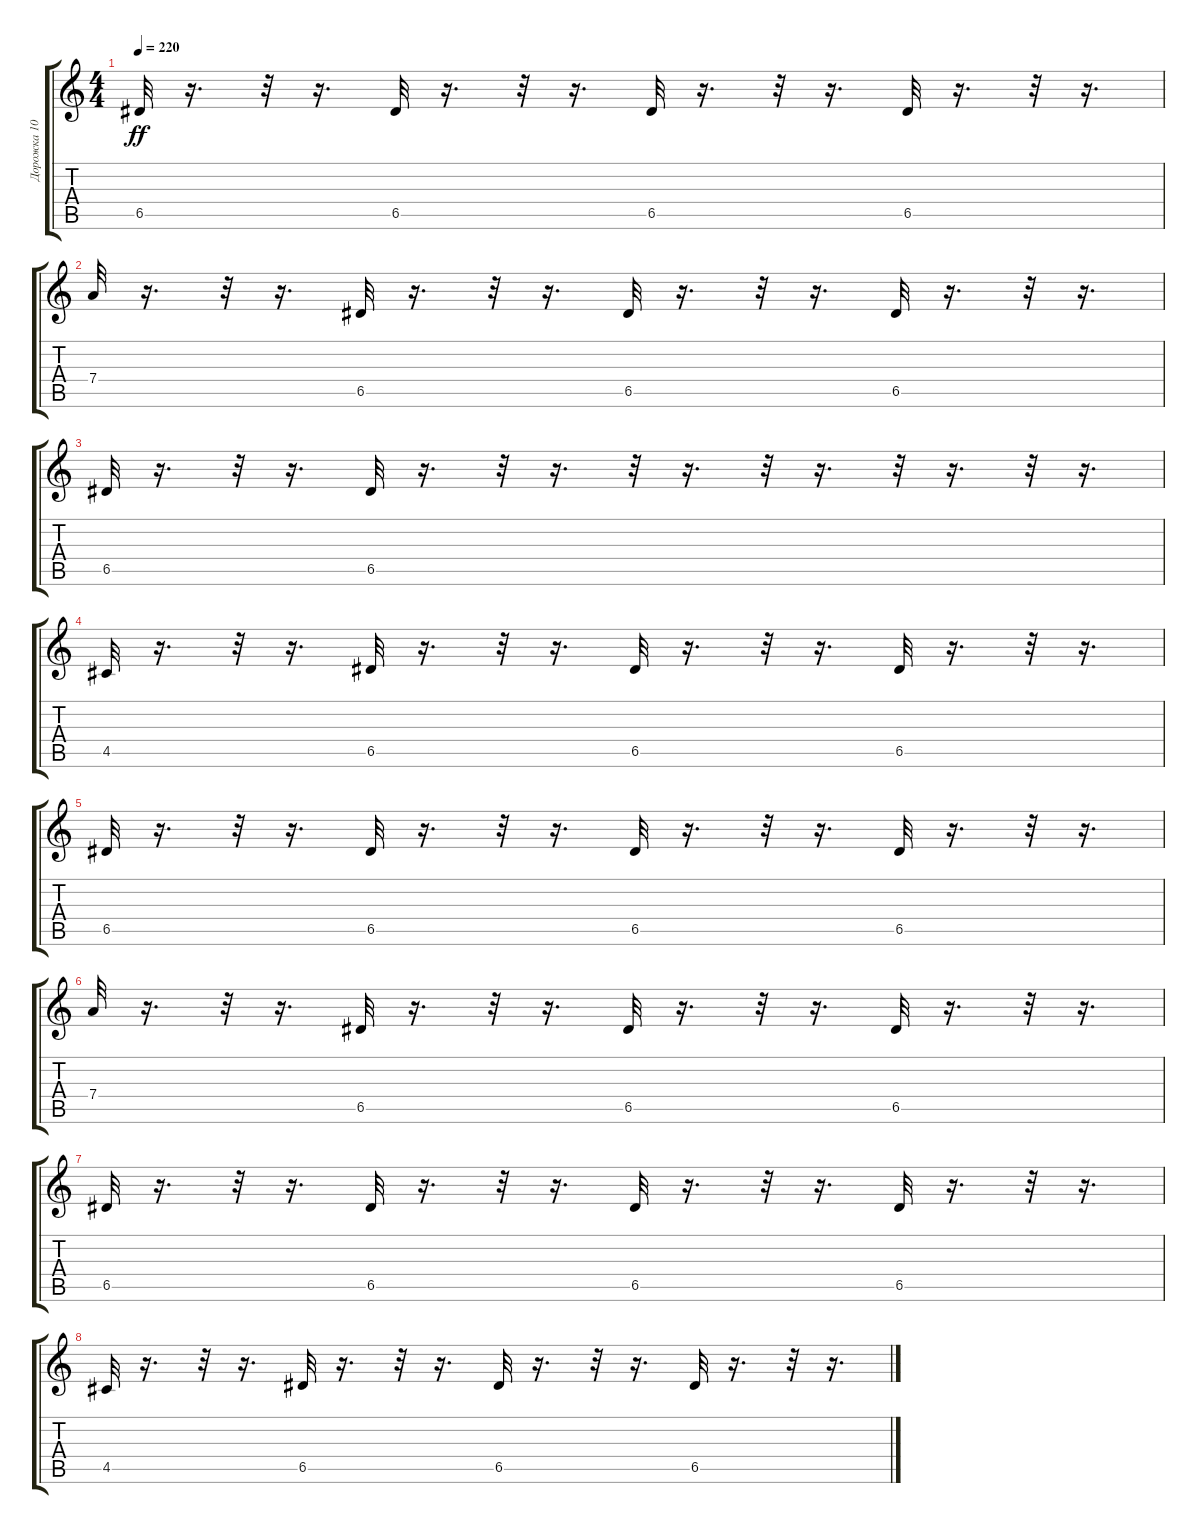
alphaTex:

\track ("Дорожка 10" "Дорожка 10") {instrument acousticguitarnylon}
\staff {score tabs}
\tuning (E4 B3 G3 D3 A2 E2) {hide}
\ts (4 4)
\tempo 220
\clef g2
\ks c
6.5.32{dy ff} r.16{d} r.32 r.16{d} 6.5.32 r.16{d} r.32 r.16{d} 6.5.32 r.16{d} r.32 r.16{d} 6.5.32 r.16{d} r.32 r.16{d} |
7.4.32 r.16{d} r.32 r.16{d} 6.5.32 r.16{d} r.32 r.16{d} 6.5.32 r.16{d} r.32 r.16{d} 6.5.32 r.16{d} r.32 r.16{d} |
6.5.32 r.16{d} r.32 r.16{d} 6.5.32 r.16{d} r.32 r.16{d} r.32 r.16{d} r.32 r.16{d} r.32 r.16{d} r.32 r.16{d} |
4.5.32 r.16{d} r.32 r.16{d} 6.5.32 r.16{d} r.32 r.16{d} 6.5.32 r.16{d} r.32 r.16{d} 6.5.32 r.16{d} r.32 r.16{d} |
6.5.32 r.16{d} r.32 r.16{d} 6.5.32 r.16{d} r.32 r.16{d} 6.5.32 r.16{d} r.32 r.16{d} 6.5.32 r.16{d} r.32 r.16{d} |
7.4.32 r.16{d} r.32 r.16{d} 6.5.32 r.16{d} r.32 r.16{d} 6.5.32 r.16{d} r.32 r.16{d} 6.5.32 r.16{d} r.32 r.16{d} |
6.5.32 r.16{d} r.32 r.16{d} 6.5.32 r.16{d} r.32 r.16{d} 6.5.32 r.16{d} r.32 r.16{d} 6.5.32 r.16{d} r.32 r.16{d} |
4.5.32 r.16{d} r.32 r.16{d} 6.5.32 r.16{d} r.32 r.16{d} 6.5.32 r.16{d} r.32 r.16{d} 6.5.32 r.16{d} r.32 r.16{d}
